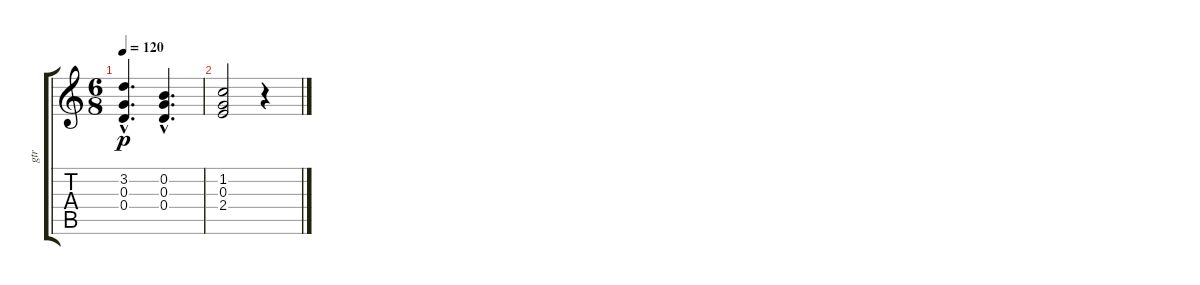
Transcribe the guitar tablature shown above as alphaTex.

\track ("gtr" "gtr") {instrument acousticguitarnylon}
\staff {score tabs}
\tuning (E4 B3 G3 D3 A2 E2) {hide}
\ts (6 8)
\tempo 120
\clef g2
\ks c
(3.2{hac} 0.3{hac} 0.4{hac}).4{d dy p} (0.2{hac} 0.3{hac} 0.4{hac}).4{d} |
(1.2 0.3 2.4).2 r.4
